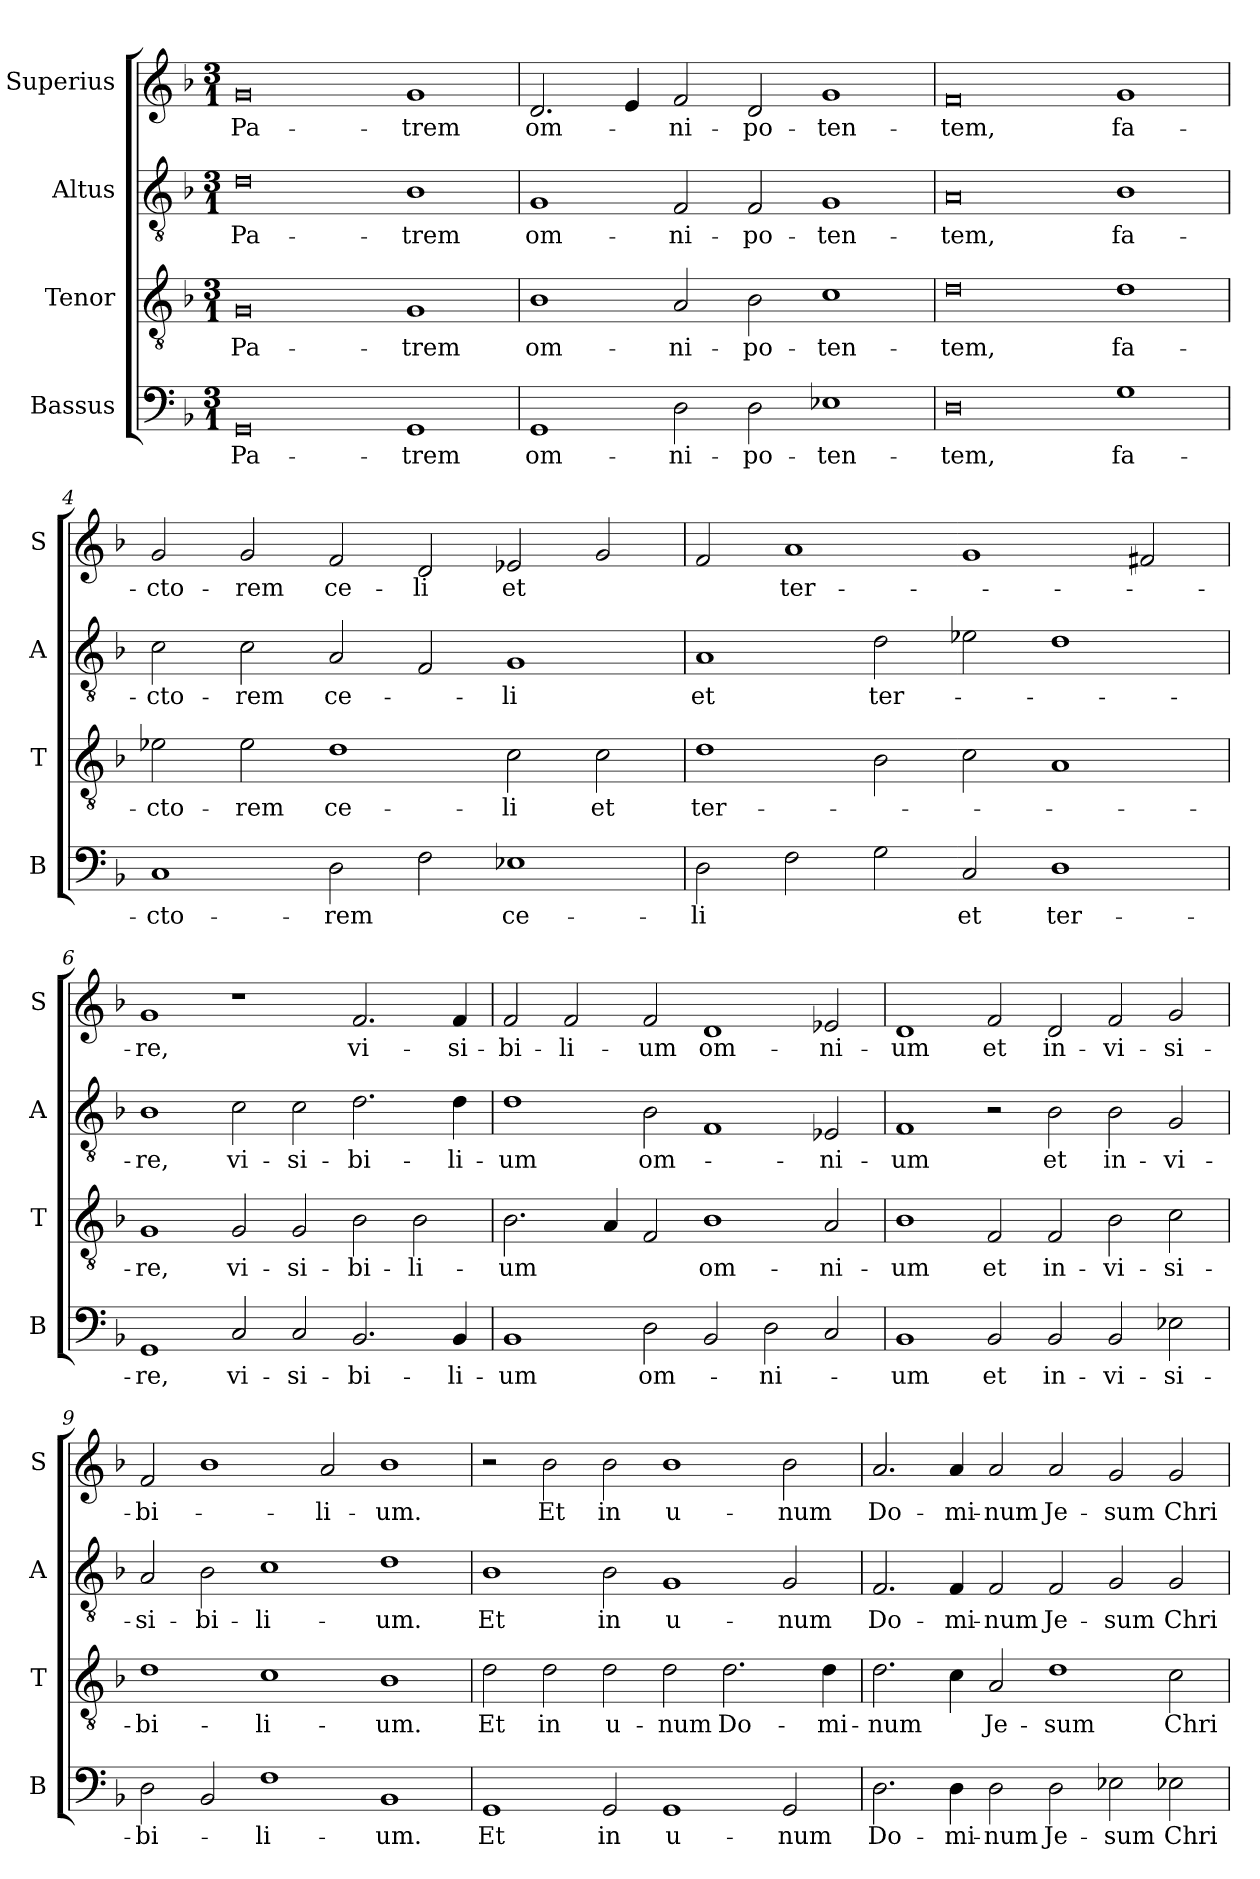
**kern	**text	**kern	**text	**kern	**text	**kern	**text
*part4	*part4	*part3	*part3	*part2	*part2	*part1	*part1
*staff4	*staff4	*staff3	*staff3	*staff2	*staff2	*staff1	*staff1
*I"Bassus	*	*I"Tenor	*	*I"Altus	*	*I"Superius	*
*I'B	*	*I'T	*	*I'A	*	*I'S	*
*clefF4	*	*clefGv2	*	*clefGv2	*	*clefG2	*
*k[b-]	*	*k[b-]	*	*k[b-]	*	*k[b-]	*
*M3/1	*	*M3/1	*	*M3/1	*	*M3/1	*
=1	=1	=1	=1	=1	=1	=1	=1
0GG	Pa-	0G	Pa-	0d	Pa-	0g	Pa-
1GG	-trem	1G	-trem	1B-	-trem	1g	-trem
=2	=2	=2	=2	=2	=2	=2	=2
1GG	om-	1B-	om-	1G	om-	2.d	om-
.	.	.	.	.	.	4e	.
2D	-ni-	2A	-ni-	2F	-ni-	2f	-ni-
2D	-po-	2B-	-po-	2F	-po-	2d	-po-
1E-X	-ten-	1c	-ten-	1G	-ten-	1g	-ten-
=3	=3	=3	=3	=3	=3	=3	=3
0D	-tem,	0d	-tem,	0A	-tem,	0f	-tem,
1G	fa-	1d	fa-	1B-	fa-	1g	fa-
=4	=4	=4	=4	=4	=4	=4	=4
1C	-cto-	2e-X	-cto-	2c	-cto-	2g	-cto-
.	.	2e-	-rem	2c	-rem	2g	-rem
2D	-rem	1d	ce-	2A	ce-	2f	ce-
2F	.	.	.	2F	.	2d	-li
1E-X	ce-	2c	-li	1G	-li	2e-i	et
.	.	2c	et	.	.	2g	.
=5	=5	=5	=5	=5	=5	=5	=5
2D	-li	1d	ter-	1A	et	2f	.
2F	.	.	.	.	.	1a	ter-
2G	.	2B-	.	2d	ter-	.	.
2C	et	2c	.	2e-X	.	1g	.
1D	ter-	1A	.	1d	.	.	.
.	.	.	.	.	.	2f#X	.
=6	=6	=6	=6	=6	=6	=6	=6
1GG	-re,	1G	-re,	1B-	-re,	1g	-re,
2C	vi-	2G	vi-	2c	vi-	1r	.
2C	-si-	2G	-si-	2c	-si-	.	.
2.BB-	-bi-	2B-	-bi-	2.d	-bi-	2.f	vi-
.	.	2B-	-li-	.	.	.	.
4BB-	-li-	.	.	4d	-li-	4f	-si-
=7	=7	=7	=7	=7	=7	=7	=7
1BB-	-um	2.B-	-um	1d	-um	2f	-bi-
.	.	.	.	.	.	2f	-li-
.	.	4A	.	.	.	.	.
2D	om-	2F	.	2B-	om-	2f	-um
2BB-	.	1B-	om-	1F	.	1d	om-
2D	-ni-	.	.	.	.	.	.
2C	.	2A	-ni-	2E-i	-ni-	2e-i	-ni-
=8	=8	=8	=8	=8	=8	=8	=8
1BB-	-um	1B-	-um	1F	-um	1d	-um
2BB-	et	2F	et	2r	.	2f	et
2BB-	in-	2F	in-	2B-	et	2d	in-
2BB-	-vi-	2B-	-vi-	2B-	in-	2f	-vi-
2E-X	-si-	2c	-si-	2G	-vi-	2g	-si-
=9	=9	=9	=9	=9	=9	=9	=9
2D	-bi-	1d	-bi-	2A	-si-	2f	-bi-
2BB-	.	.	.	2B-	-bi-	1b-	.
1F	-li-	1c	-li-	1c	-li-	.	.
.	.	.	.	.	.	2a	-li-
1BB-	-um.	1B-	-um.	1d	-um.	1b-	-um.
=10	=10	=10	=10	=10	=10	=10	=10
1GG	Et	2d	Et	1B-	Et	2r	.
.	.	2d	in	.	.	2b-	Et
2GG	in	2d	u-	2B-	in	2b-	in
1GG	u-	2d	-num	1G	u-	1b-	u-
.	.	2.d	Do-	.	.	.	.
2GG	-num	.	.	2G	-num	2b-	-num
.	.	4d	-mi-	.	.	.	.
=11	=11	=11	=11	=11	=11	=11	=11
2.D	Do-	2.d	-num	2.F	Do-	2.a	Do-
4D	-mi-	4c	.	4F	-mi-	4a	-mi-
2D	-num	2A	Je-	2F	-num	2a	-num
2D	Je-	1d	-sum	2F	Je-	2a	Je-
2E-X	-sum	.	.	2G	-sum	2g	-sum
2E-X	Chri-	2c	Chri-	2G	Chri-	2g	Chri-
=	=	=	=	=	=	=	=
*-	*-	*-	*-	*-	*-	*-	*-
